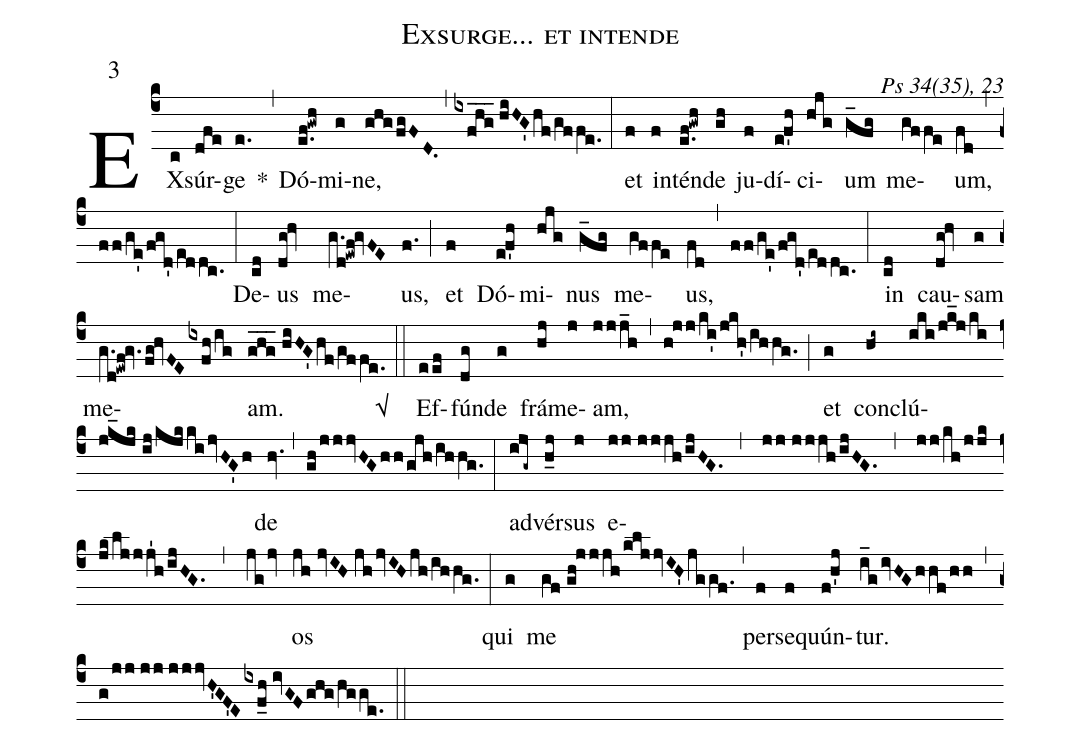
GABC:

name:Exsurge... et intende;
commentary: Ps 34(35), 23;
mode:3;
%%
(c4) EX(c)súr(dfe)ge(e.) *(,) Dó(e.f!gwh)mi(g)ne,(ghg/fgFD.) (,) (ixfhg___//hiHG'hf/gffe.) (:) et(f) in(f)tén(e.f!gwh)de(gh) ju(f)dí(e!f'h)ci(hjg)um(g_fg) me(gffe)um,(fd) (,) (ff/ge'/fgd'/eddc.) (:) De(cd)us(dg!hv) me(g.d!ewf!gvFE)us,(f.) (;) et(f) Dó(e!f'h)mi(hjg)nus(g_fg) me(gffe)us,(fd) (,) (ff/ge'/fgd'/eddc.) (:) in(cd) cau(dg!hv)sam(g) me(g.d!ewf!gv.fg!hvFEixfh/ig)am.(ghg___//hiHG'/hf/gffe.) √(::) Ef(eef)fún(dg)de(g) frá(hj)me(j)am,(jjj_h) (,) (h!jj/ki'/jkh'/ihhg.) (;) et(g) con(hi~)clú(iki/jk_j/ki/jk_jk//ij/kjkki/jvHG'h)de(hv.) (,) (gh/jjjvHGhh/gjh/ihhg.) (:) ad(ijg~)vér(h_j)sus(j) e(jj//jjjh/ijHG.,jj//jjjh/ijHG.,jj/kh/jjk/jk/ljj/j'1h/ijHG.,jg/jv)os(jh//jvIH//jh/jvIHjh/ihhg.) (:) qui(g) me(gf//gh!jjjh/kljjvIH'jggf.) (,) per(f)se(f)quún(f!h'j)tur.(i_g/ivHGhhf/hh) (,) (g/jj//jj//jjjvH'GF'Eixf_h//ivGF/ghg/hgge.) (::)
